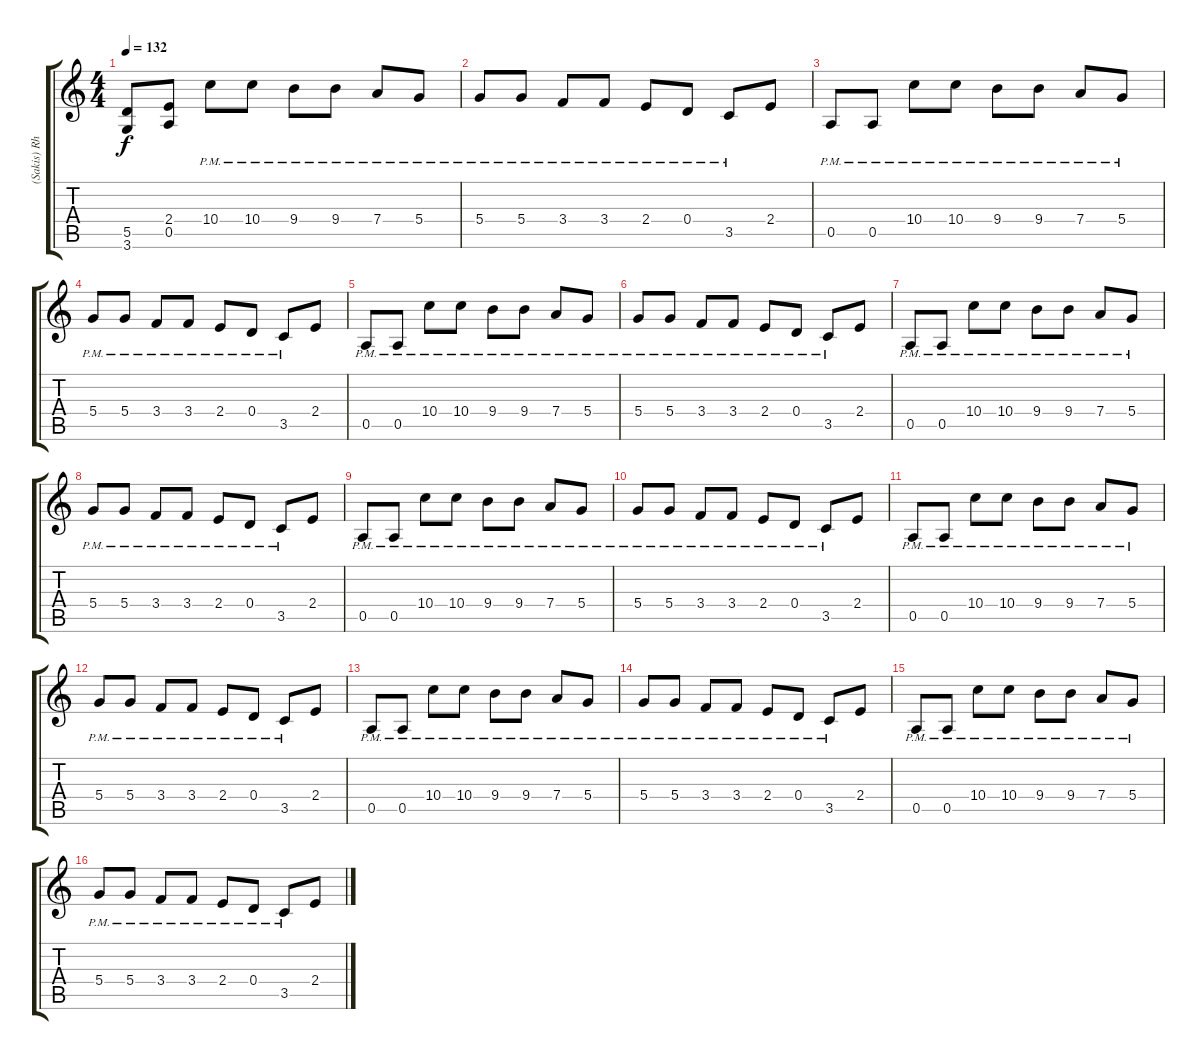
\track ("(Sakis) Rhythm Guitar" "(Sakis) Rh") {instrument overdrivenguitar}
\staff {score tabs}
\tuning (E4 B3 G3 D3 A2 E2) {hide}
\ts (4 4)
\tempo 132
\clef g2
\ks c
(5.5{t} 3.6{t}).8{dy f} (2.4 0.5).8 10.4{pm}.8 10.4{pm}.8 9.4{pm}.8 9.4{pm}.8 7.4{pm}.8 5.4{pm}.8 |
5.4{pm}.8 5.4{pm}.8 3.4{pm}.8 3.4{pm}.8 2.4{pm}.8 0.4{pm}.8 3.5{pm}.8 2.4.8 |
0.5{pm}.8 0.5{pm}.8 10.4{pm}.8 10.4{pm}.8 9.4{pm}.8 9.4{pm}.8 7.4{pm}.8 5.4{pm}.8 |
5.4{pm}.8 5.4{pm}.8 3.4{pm}.8 3.4{pm}.8 2.4{pm}.8 0.4{pm}.8 3.5{pm}.8 2.4.8 |
0.5{pm}.8 0.5{pm}.8 10.4{pm}.8 10.4{pm}.8 9.4{pm}.8 9.4{pm}.8 7.4{pm}.8 5.4{pm}.8 |
5.4{pm}.8 5.4{pm}.8 3.4{pm}.8 3.4{pm}.8 2.4{pm}.8 0.4{pm}.8 3.5{pm}.8 2.4.8 |
0.5{pm}.8 0.5{pm}.8 10.4{pm}.8 10.4{pm}.8 9.4{pm}.8 9.4{pm}.8 7.4{pm}.8 5.4{pm}.8 |
5.4{pm}.8 5.4{pm}.8 3.4{pm}.8 3.4{pm}.8 2.4{pm}.8 0.4{pm}.8 3.5{pm}.8 2.4.8 |
0.5{pm}.8{volume 16 balance 8} 0.5{pm}.8 10.4{pm}.8 10.4{pm}.8 9.4{pm}.8 9.4{pm}.8 7.4{pm}.8 5.4{pm}.8 |
5.4{pm}.8 5.4{pm}.8 3.4{pm}.8 3.4{pm}.8 2.4{pm}.8 0.4{pm}.8 3.5{pm}.8 2.4.8 |
0.5{pm}.8 0.5{pm}.8 10.4{pm}.8 10.4{pm}.8 9.4{pm}.8 9.4{pm}.8 7.4{pm}.8 5.4{pm}.8 |
5.4{pm}.8 5.4{pm}.8 3.4{pm}.8 3.4{pm}.8 2.4{pm}.8 0.4{pm}.8 3.5{pm}.8 2.4.8 |
0.5{pm}.8{volume 16 balance 8} 0.5{pm}.8 10.4{pm}.8 10.4{pm}.8 9.4{pm}.8 9.4{pm}.8 7.4{pm}.8 5.4{pm}.8 |
5.4{pm}.8 5.4{pm}.8 3.4{pm}.8 3.4{pm}.8 2.4{pm}.8 0.4{pm}.8 3.5{pm}.8 2.4.8 |
0.5{pm}.8 0.5{pm}.8 10.4{pm}.8 10.4{pm}.8 9.4{pm}.8 9.4{pm}.8 7.4{pm}.8 5.4{pm}.8 |
5.4{pm}.8 5.4{pm}.8 3.4{pm}.8 3.4{pm}.8 2.4{pm}.8 0.4{pm}.8 3.5{pm}.8 2.4.8
